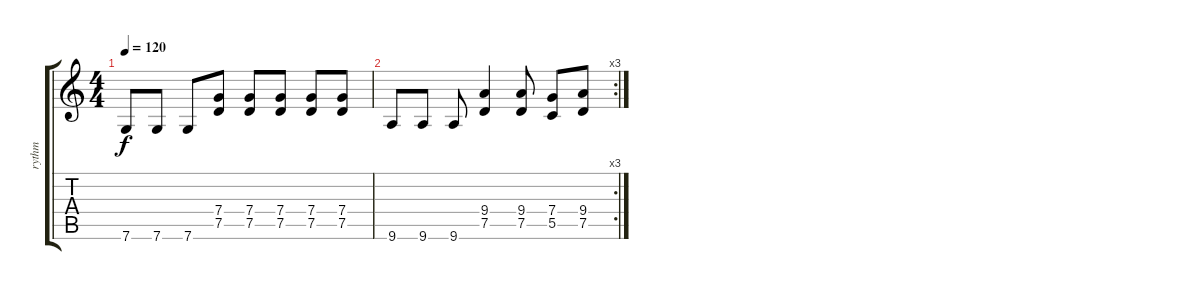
\track ("rythm" "rythm") {instrument overdrivenguitar}
\staff {score tabs}
\tuning (D4 A3 F3 C3 G2 C2) {hide}
\ts (4 4)
\tempo 120
\clef g2
\ks c
7.6.8{dy f} 7.6.8 7.6.8 (7.4 7.5).8 (7.4 7.5).8 (7.4 7.5).8 (7.4 7.5).8 (7.4 7.5).8 |
\rc 3
9.6.8 9.6.8 9.6.8 (9.4 7.5).4 (9.4 7.5).8 (7.4 5.5).8 (9.4 7.5).8
